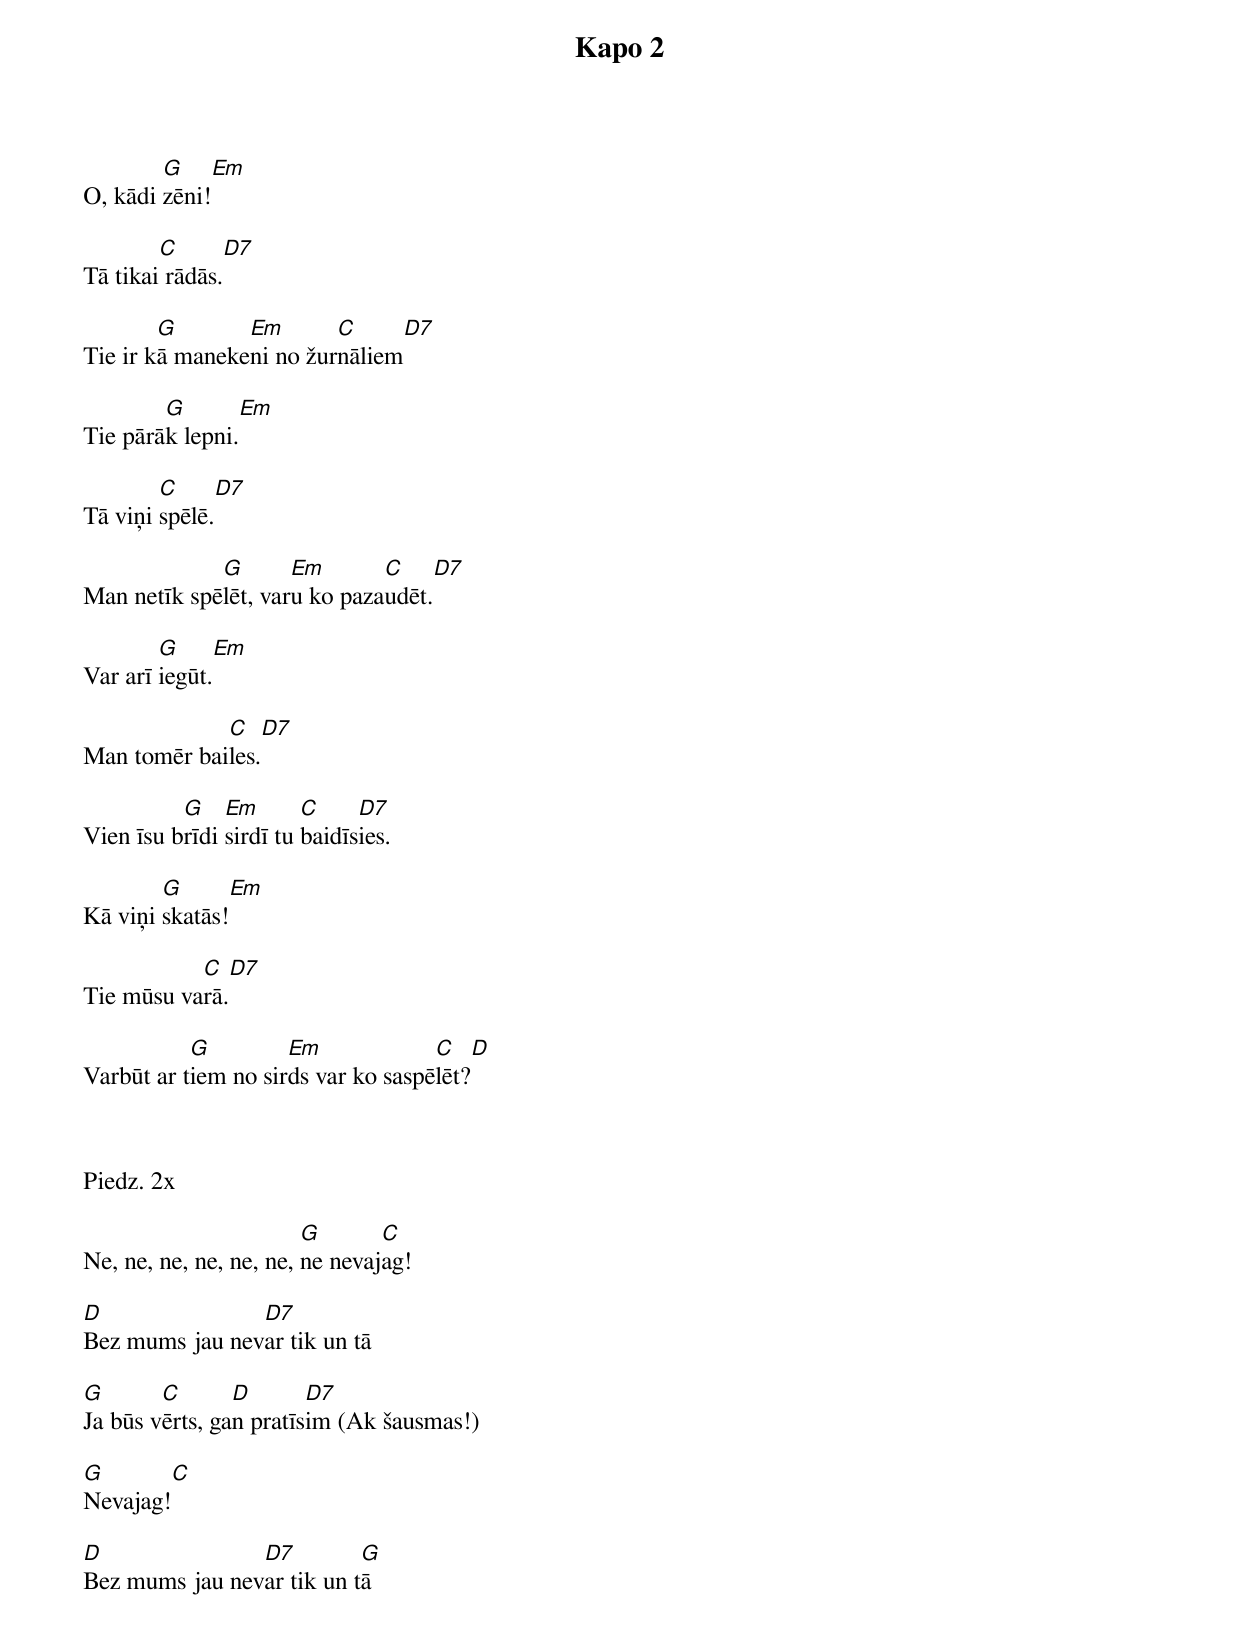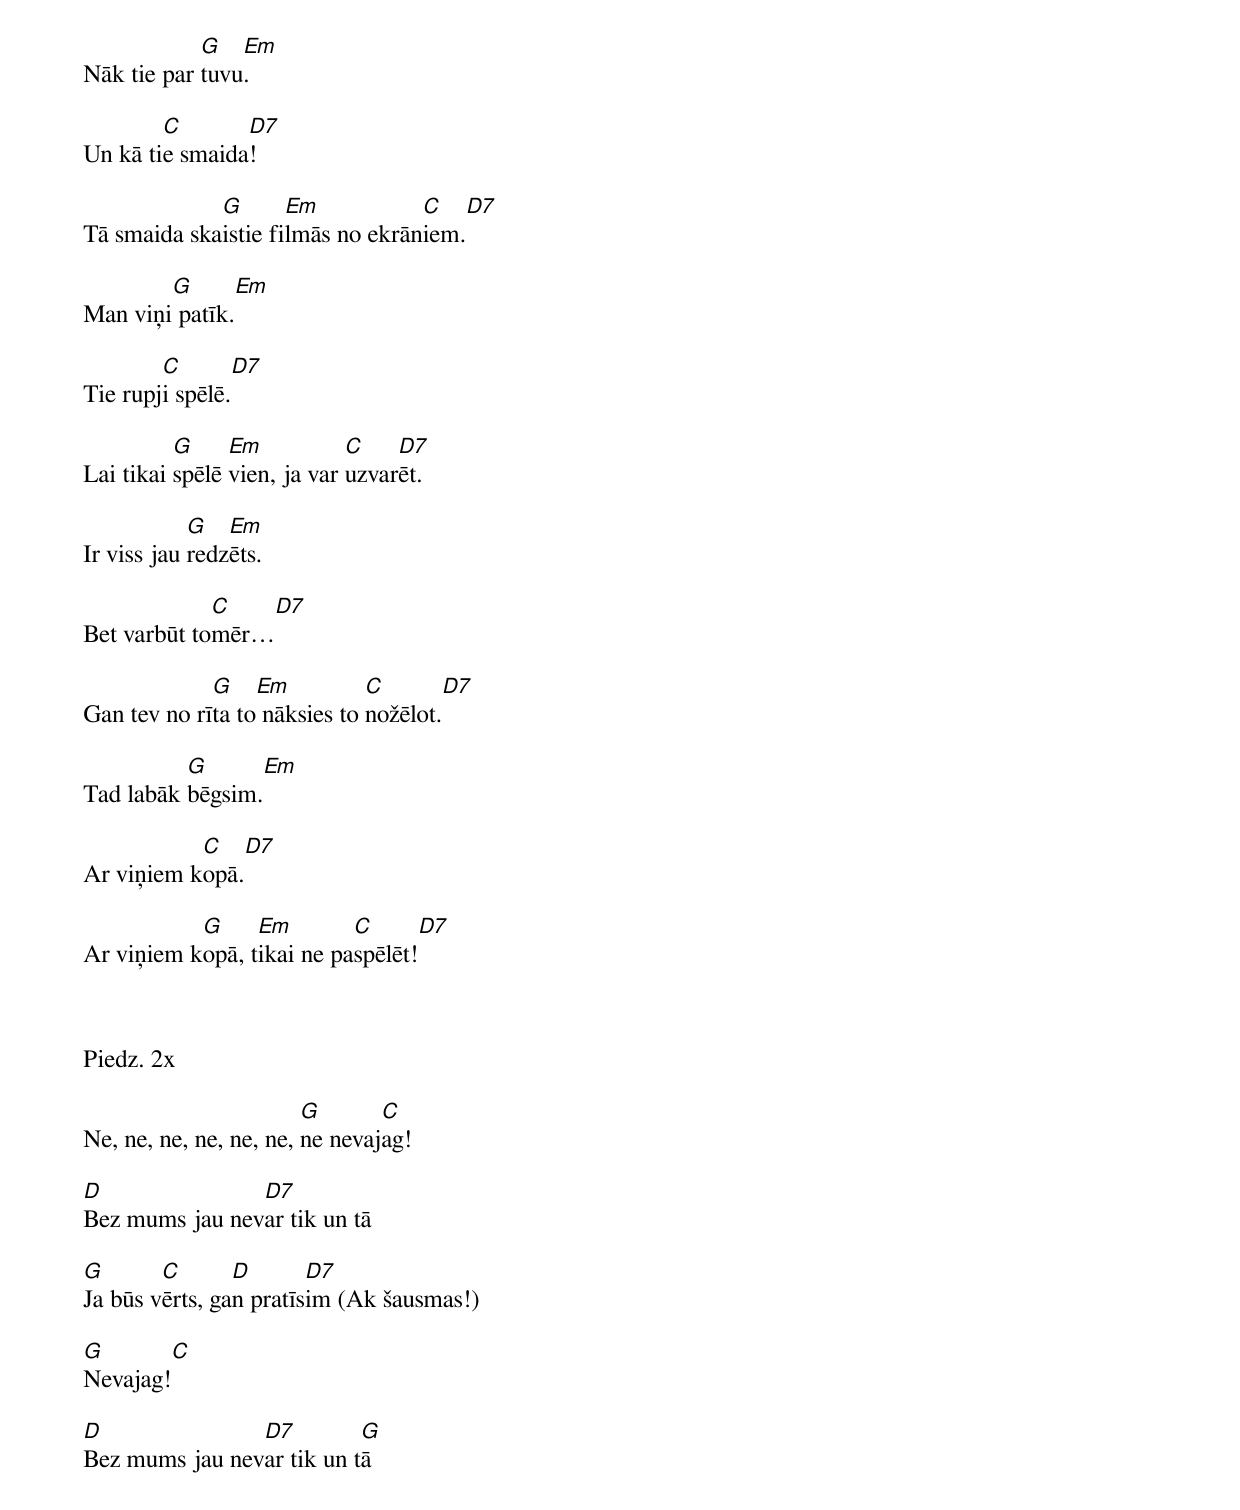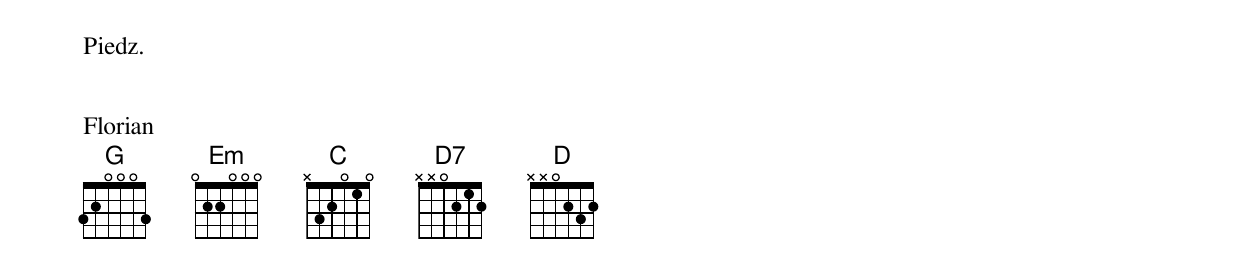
Kapo 2

	G	Em
O, kādi zēni!

	C	D7
Tā tikai rādās.

	G       Em       C	    D7
Tie ir kā manekeni no žurnāliem

	G	Em
Tie pārāk lepni.

	C	D7
Tā viņi spēlē.

	     G       Em       C       D7
Man netīk spēlēt, varu ko pazaudēt.

	G	Em
Var arī iegūt.

	     C	      D7
Man tomēr bailes.

	  G    Em       C     D7
Vien īsu brīdi sirdī tu baidīsies.

	G	Em
Kā viņi skatās!

	   C	D7
Tie mūsu varā.

	   G         Em             C      D
Varbūt ar tiem no sirds var ko saspēlēt?



Piedz. 2x

			G	C
Ne, ne, ne, ne, ne, ne, ne nevajag!

D		D7
Bez mums jau nevar tik un tā

G	C	D	D7
Ja būs vērts, gan pratīsim (Ak šausmas!)

G	C
Nevajag!

D		D7	   G
Bez mums jau nevar tik un tā



	    G	Em
Nāk tie par tuvu.

	C	D7
Un kā tie smaida!

	     G       Em           C     D7
Tā smaida skaistie filmās no ekrāniem.

	G	Em
Man viņi patīk.

	C	D7
Tie rupji spēlē.

	  G     Em           C    D7
Lai tikai spēlē vien, ja var uzvarēt.

	    G	Em
Ir viss jau redzēts.

	     C	     D7
Bet varbūt tomēr…

	     G    Em          C       D7
Gan tev no rīta to nāksies to nožēlot.

	  G	  Em
Tad labāk bēgsim.

	   C	D7
Ar viņiem kopā.

	   G     Em        C	    D7
Ar viņiem kopā, tikai ne paspēlēt!



Piedz. 2x

			G	C
Ne, ne, ne, ne, ne, ne, ne nevajag!

D		D7
Bez mums jau nevar tik un tā

G	C	D	D7
Ja būs vērts, gan pratīsim (Ak šausmas!)

G	C
Nevajag!

D		D7	   G
Bez mums jau nevar tik un tā


Piedz.


Florian
